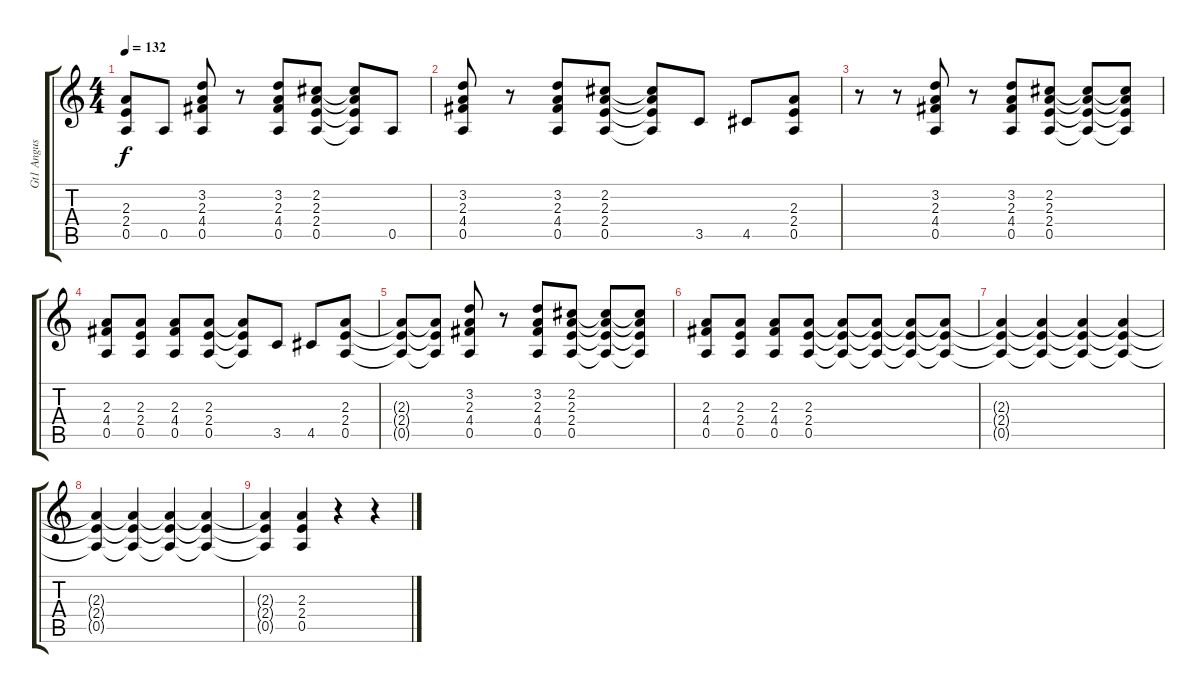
\track ("Gt1 Angus" "Gt1 Angus") {instrument overdrivenguitar}
\staff {score tabs}
\tuning (E4 B3 G3 D3 A2 E2) {hide}
\ts (4 4)
\tempo 132
\clef g2
\ks c
(2.3{t} 2.4{t} 0.5{t}).8{dy f} 0.5.8 (3.2 2.3 4.4 0.5).8 r.8 (3.2 2.3 4.4 0.5).8 (2.2 2.3 2.4 0.5).8 (2.2{t} 2.3{t} 2.4{t} 0.5{t}).8 0.5.8 |
(3.2 2.3 4.4 0.5).8 r.8 (3.2 2.3 4.4 0.5).8 (2.2 2.3 2.4 0.5).8 (2.2{t} 2.3{t} 2.4{t} 0.5{t}).8 3.5.8 4.5.8 (2.3 2.4 0.5).8 |
r.8 r.8 (3.2 2.3 4.4 0.5).8 r.8 (3.2 2.3 4.4 0.5).8 (2.2 2.3 2.4 0.5).8 (2.2{t} 2.3{t} 2.4{t} 0.5{t}).8 (2.2{t} 2.3{t} 2.4{t} 0.5{t}).8 |
(2.3 4.4 0.5).8 (2.3 2.4 0.5).8 (2.3 4.4 0.5).8 (2.3 2.4 0.5).8 (2.3{t} 2.4{t} 0.5{t}).8 3.5.8 4.5.8 (2.3 2.4 0.5).8 |
(2.3{t} 2.4{t} 0.5{t}).8 (2.3{t} 2.4{t} 0.5{t}).8 (3.2 2.3 4.4 0.5).8 r.8 (3.2 2.3 4.4 0.5).8 (2.2 2.3 2.4 0.5).8 (2.2{t} 2.3{t} 2.4{t} 0.5{t}).8 (2.2{t} 2.3{t} 2.4{t} 0.5{t}).8 |
(2.3 4.4 0.5).8 (2.3 2.4 0.5).8 (2.3 4.4 0.5).8 (2.3 2.4 0.5).8 (2.3{t} 2.4{t} 0.5{t}).8 (2.3{t} 2.4{t} 0.5{t}).8 (2.3{t} 2.4{t} 0.5{t}).8 (2.3{t} 2.4{t} 0.5{t}).8 |
(2.3{t} 2.4{t} 0.5{t}).4 (2.3{t} 2.4{t} 0.5{t}).4 (2.3{t} 2.4{t} 0.5{t}).4 (2.3{t} 2.4{t} 0.5{t}).4 |
(2.3{t} 2.4{t} 0.5{t}).4 (2.3{t} 2.4{t} 0.5{t}).4 (2.3{t} 2.4{t} 0.5{t}).4 (2.3{t} 2.4{t} 0.5{t}).4 |
(2.3{t} 2.4{t} 0.5{t}).4 (2.3 2.4 0.5).4 r.4 r.4
